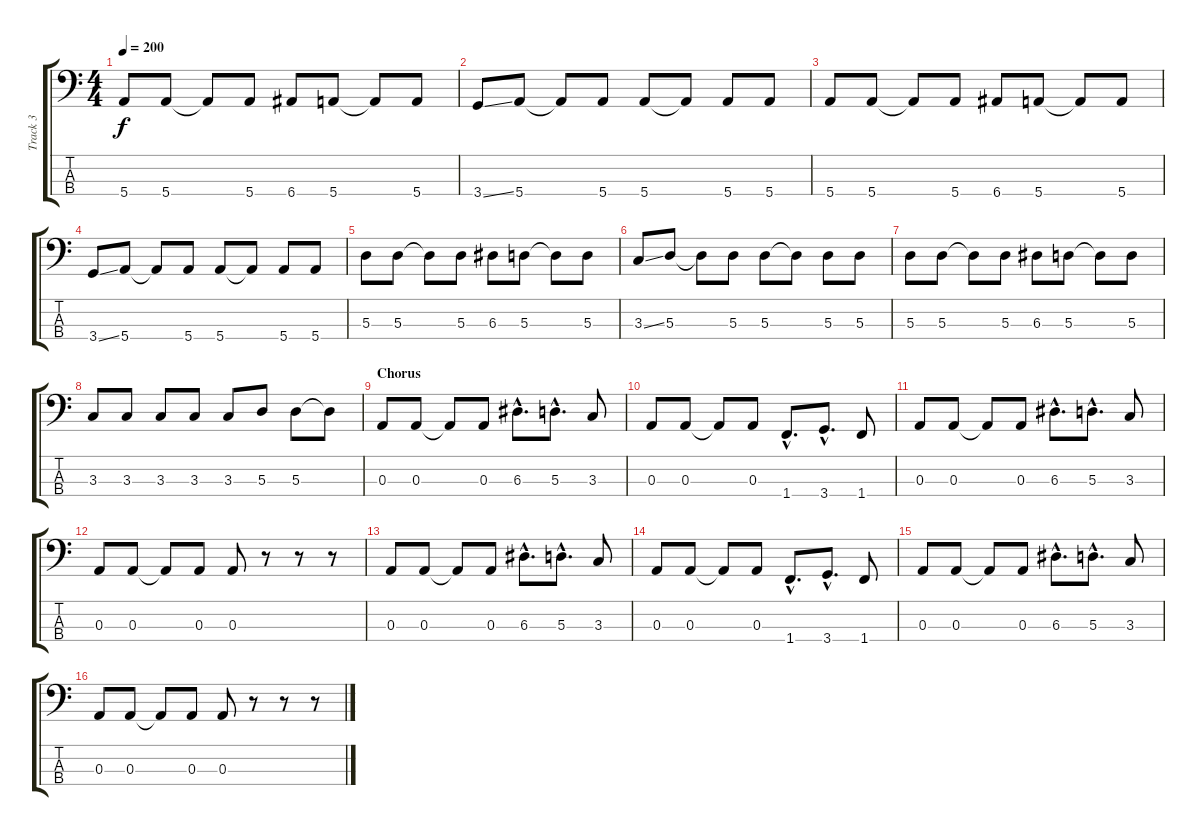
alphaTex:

\track ("Track 3" "Track 3") {instrument electricbasspick}
\staff {score tabs}
\tuning (G2 D2 A1 E1) {hide}
\ts (4 4)
\tempo 200
\clef f4
\ks c
5.4.8{dy f} 5.4.8 5.4{t}.8 5.4.8 6.4.8 5.4.8 5.4{t}.8 5.4.8 |
3.4{ss}.8 5.4.8 5.4{t}.8 5.4.8 5.4.8 5.4{t}.8 5.4.8 5.4.8 |
5.4.8 5.4.8 5.4{t}.8 5.4.8 6.4.8 5.4.8 5.4{t}.8 5.4.8 |
3.4{ss}.8 5.4.8 5.4{t}.8 5.4.8 5.4.8 5.4{t}.8 5.4.8 5.4.8 |
5.3.8 5.3.8 5.3{t}.8 5.3.8 6.3.8 5.3.8 5.3{t}.8 5.3.8 |
3.3{ss}.8 5.3.8 5.3{t}.8 5.3.8 5.3.8 5.3{t}.8 5.3.8 5.3.8 |
5.3.8 5.3.8 5.3{t}.8 5.3.8 6.3.8 5.3.8 5.3{t}.8 5.3.8 |
3.3.8 3.3.8 3.3.8 3.3.8 3.3.8 5.3.8 5.3.8 5.3{t}.8 |
\section ("" "Chorus")
0.3.8 0.3.8 0.3{t}.8 0.3.8 6.3{hac}.8{d} 5.3{hac}.8{d} 3.3.8 |
0.3.8 0.3.8 0.3{t}.8 0.3.8 1.4{hac}.8{d} 3.4{hac}.8{d} 1.4.8 |
0.3.8 0.3.8 0.3{t}.8 0.3.8 6.3{hac}.8{d} 5.3{hac}.8{d} 3.3.8 |
0.3.8 0.3.8 0.3{t}.8 0.3.8 0.3.8 r.8 r.8 r.8 |
0.3.8 0.3.8 0.3{t}.8 0.3.8 6.3{hac}.8{d} 5.3{hac}.8{d} 3.3.8 |
0.3.8 0.3.8 0.3{t}.8 0.3.8 1.4{hac}.8{d} 3.4{hac}.8{d} 1.4.8 |
0.3.8 0.3.8 0.3{t}.8 0.3.8 6.3{hac}.8{d} 5.3{hac}.8{d} 3.3.8 |
0.3.8 0.3.8 0.3{t}.8 0.3.8 0.3.8 r.8 r.8 r.8
